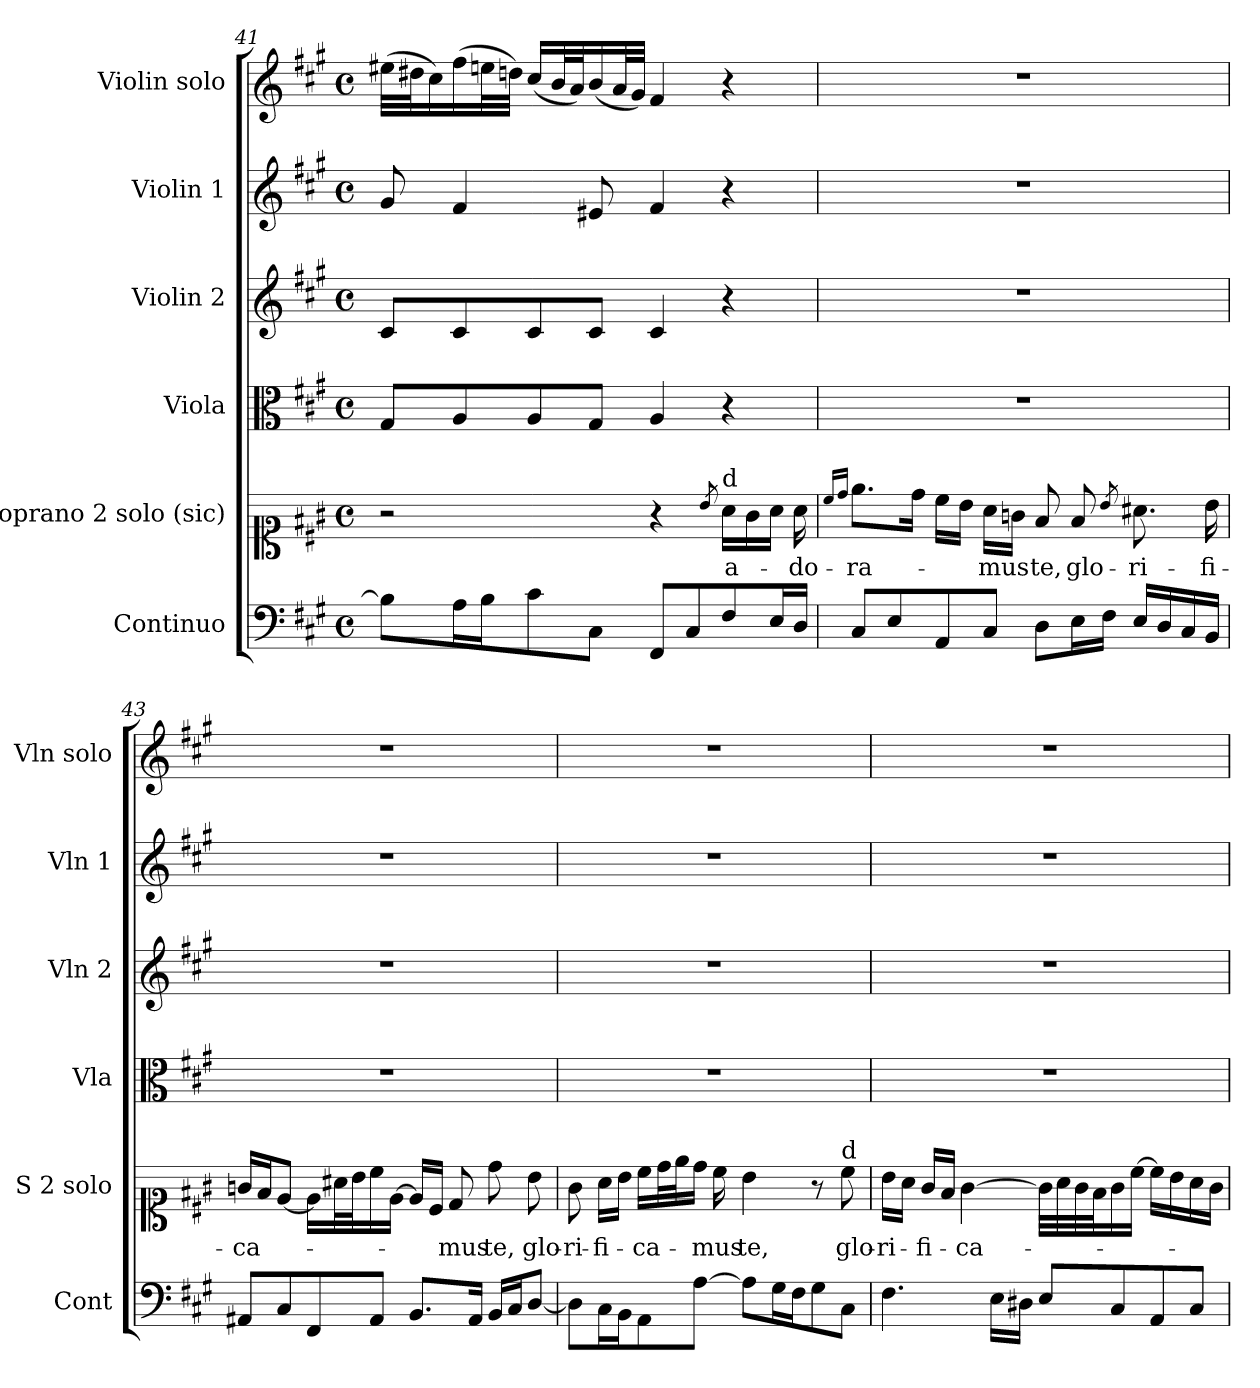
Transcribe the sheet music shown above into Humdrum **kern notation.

**kern	**kern	**text	**kern	**kern	**kern	**kern
*part6	*part5	*part5	*part4	*part3	*part2	*part1
*staff6	*staff5	*staff5	*staff4	*staff3	*staff2	*staff1
*I"Continuo	*I"Soprano 2 solo (sic)	*	*I"Viola	*I"Violin 2	*I"Violin 1	*I"Violin solo
*I'Cont	*I'S 2 solo	*	*I'Vla	*I'Vln 2	*I'Vln 1	*I'Vln solo
*clefF4	*clefC1	*	*clefC3	*clefG2	*clefG2	*clefG2
*k[f#c#g#]	*k[f#c#g#]	*	*k[f#c#g#]	*k[f#c#g#]	*k[f#c#g#]	*k[f#c#g#]
*M4/4	*M4/4	*	*M4/4	*M4/4	*M4/4	*M4/4
*met(c)	*met(c)	*	*met(c)	*met(c)	*met(c)	*met(c)
=41	=41	=41	=41	=41	=41	=41
8B\L]	2r	.	8G#/L	8c#/L	8g#/	(32ee#X\LLL
.	.	.	.	.	.	32dd#X\J
.	.	.	.	.	.	16cc#\)
16A\L	.	.	8A/	8c#/	4f#/	(16ff#\
16B\J	.	.	.	.	.	32een\L
.	.	.	.	.	.	32ddn\JJJ)
8c#\	.	.	8A/	8c#/	.	(16cc#/LL
.	.	.	.	.	.	32b/L
.	.	.	.	.	.	32a/J)
8C#\J	.	.	8G#/J	8c#/J	8e#X/	(16b/
.	.	.	.	.	.	32a/L
.	.	.	.	.	.	32g#/JJJ)
8FF#/L	4r	.	4A/	4c#/	4f#/	4f#/
8C#/	.	.	.	.	.	.
.	8qb/	.	.	.	.	.
!	!LO:TX:a:t=d	!	!	!	!	!
!	!	!LO:LY:b	!	!	!	!
8F#/	16a\LL	a-	4r	4r	4r	4r
.	16g#\	.	.	.	.	.
16E/L	16a\JJ	.	.	.	.	.
!	!	!LO:LY:b	!	!	!	!
16D/JJ	16a\	-do-	.	.	.	.
!!LO:LB:g=z
=42	=42	=42	=42	=42	=42	=42
.	16qcc#/LL	.	.	.	.	.
.	16qdd/JJ	.	.	.	.	.
!	!	!LO:LY:b	!	!	!	!
8C#/L	8.ee\L	ra-	1r	1r	1r	1r
8E/	.	.	.	.	.	.
.	16dd\Jk	.	.	.	.	.
8AA/	16cc#\LL	.	.	.	.	.
.	16b\JJ	.	.	.	.	.
!	!	!LO:LY:b	!	!	!	!
8C#/J	16a\LL	-mus	.	.	.	.
.	16gn\JJ	.	.	.	.	.
!	!	!LO:LY:b	!	!	!	!
8D\L	8f#/	te,	.	.	.	.
!	!	!LO:LY:b	!	!	!	!
16E\L	8f#/	glo-	.	.	.	.
16F#\JJ	.	.	.	.	.	.
.	8qb/	.	.	.	.	.
!	!	!LO:LY:b	!	!	!	!
16E/LL	8.a#X\	-ri-	.	.	.	.
16D/	.	.	.	.	.	.
16C#/	.	.	.	.	.	.
!	!	!LO:LY:b	!	!	!	!
16BB/JJ	16b\	-fi-	.	.	.	.
=43	=43	=43	=43	=43	=43	=43
!	!	!LO:LY:b	!	!	!	!
8AA#X/L	16gn/LL	-ca-	1r	1r	1r	1r
.	16f#/J	.	.	.	.	.
8C#/	[8e/J	.	.	.	.	.
8FF#/	16e\LL]	.	.	.	.	.
.	32a#X\L	.	.	.	.	.
.	32b\J	.	.	.	.	.
8AA#/J	16cc#\	.	.	.	.	.
.	[16e\JJ	.	.	.	.	.
8.BB/L	16e/LL]	.	.	.	.	.
.	16c#/JJ	.	.	.	.	.
!	!	!LO:LY:b	!	!	!	!
.	8d/	-mus	.	.	.	.
16AA#/Jk	.	.	.	.	.	.
!	!	!LO:LY:b	!	!	!	!
16BB/LL	8dd\	te,	.	.	.	.
16C#/J	.	.	.	.	.	.
!	!	!LO:LY:b	!	!	!	!
[8D/J	8b\	glo-	.	.	.	.
=44	=44	=44	=44	=44	=44	=44
!	!	!LO:LY:b	!	!	!	!
8D\L]	8g#\	-ri-	1r	1r	1r	1r
!	!	!LO:LY:b	!	!	!	!
16C#\L	16a\LL	-fi-	.	.	.	.
16BB\J	16b\JJ	.	.	.	.	.
!	!	!LO:LY:b	!	!	!	!
8AA\	16cc#\LL	-ca-	.	.	.	.
.	32dd\L	.	.	.	.	.
.	32ee\J	.	.	.	.	.
[8A\J	16dd\JJ	.	.	.	.	.
!	!	!LO:LY:b	!	!	!	!
.	16cc#\	-mus	.	.	.	.
!	!	!LO:LY:b	!	!	!	!
8A\L]	4b\	te,	.	.	.	.
16G#\L	.	.	.	.	.	.
16F#\J	.	.	.	.	.	.
8G#\	8r	.	.	.	.	.
!	!LO:TX:a:t=d	!	!	!	!	!
!	!	!LO:LY:b	!	!	!	!
8C#\J	8cc#\	glo-	.	.	.	.
!!LO:LB:g=z
=45	=45	=45	=45	=45	=45	=45
!	!	!LO:LY:b	!	!	!	!
4.F#\	16b\LL	-ri-	1r	1r	1r	1r
.	16a\JJ	.	.	.	.	.
!	!	!LO:LY:b	!	!	!	!
.	16g#/LL	-fi-	.	.	.	.
.	16f#/JJ	.	.	.	.	.
!	!	!LO:LY:b	!	!	!	!
.	[4g#\	-ca-	.	.	.	.
16E\LL	.	.	.	.	.	.
16D#X\JJ	.	.	.	.	.	.
8E/L	32g#\LLL]	.	.	.	.	.
.	32a\	.	.	.	.	.
.	32g#\	.	.	.	.	.
.	32f#\J	.	.	.	.	.
8C#/	16g#\	.	.	.	.	.
.	[16cc#\JJ	.	.	.	.	.
8AA/	16cc#\LL]	.	.	.	.	.
.	16b\	.	.	.	.	.
8C#/J	16a\	.	.	.	.	.
.	16g#\JJ	.	.	.	.	.
=	=	=	=	=	=	=
*-	*-	*-	*-	*-	*-	*-
